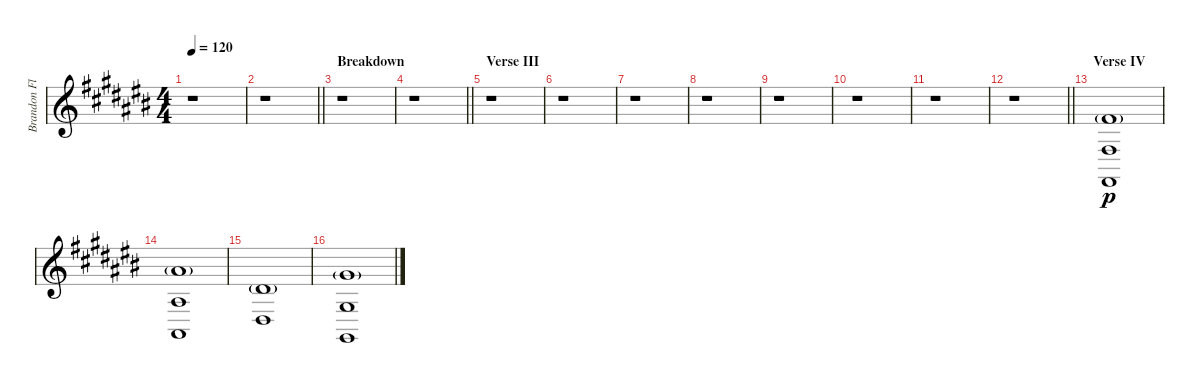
\track ("Brandon Flowers' synth" "Brandon Fl") {instrument synthstrings2}
\staff {score}
\tuning (E4 B3 G3 D3 A2 E2) {hide}
\ts (4 4)
\tempo 120
\clef g2
\ks c#
r.1{dy p} |
\barLineRight lightlight
r.1 |
\section ("" "Breakdown")
r.1 |
\barLineRight lightlight
r.1 |
\section ("" "Verse III")
r.1 |
r.1 |
r.1 |
r.1 |
r.1 |
r.1 |
r.1 |
\barLineRight lightlight
r.1 |
\section ("" "Verse IV")
(2.1{g} 4.4 2.6).1 |
(6.1{g} 3.3 6.6).1 |
(4.2{g} 6.5).1 |
(4.1{g} 6.4 4.6).1
